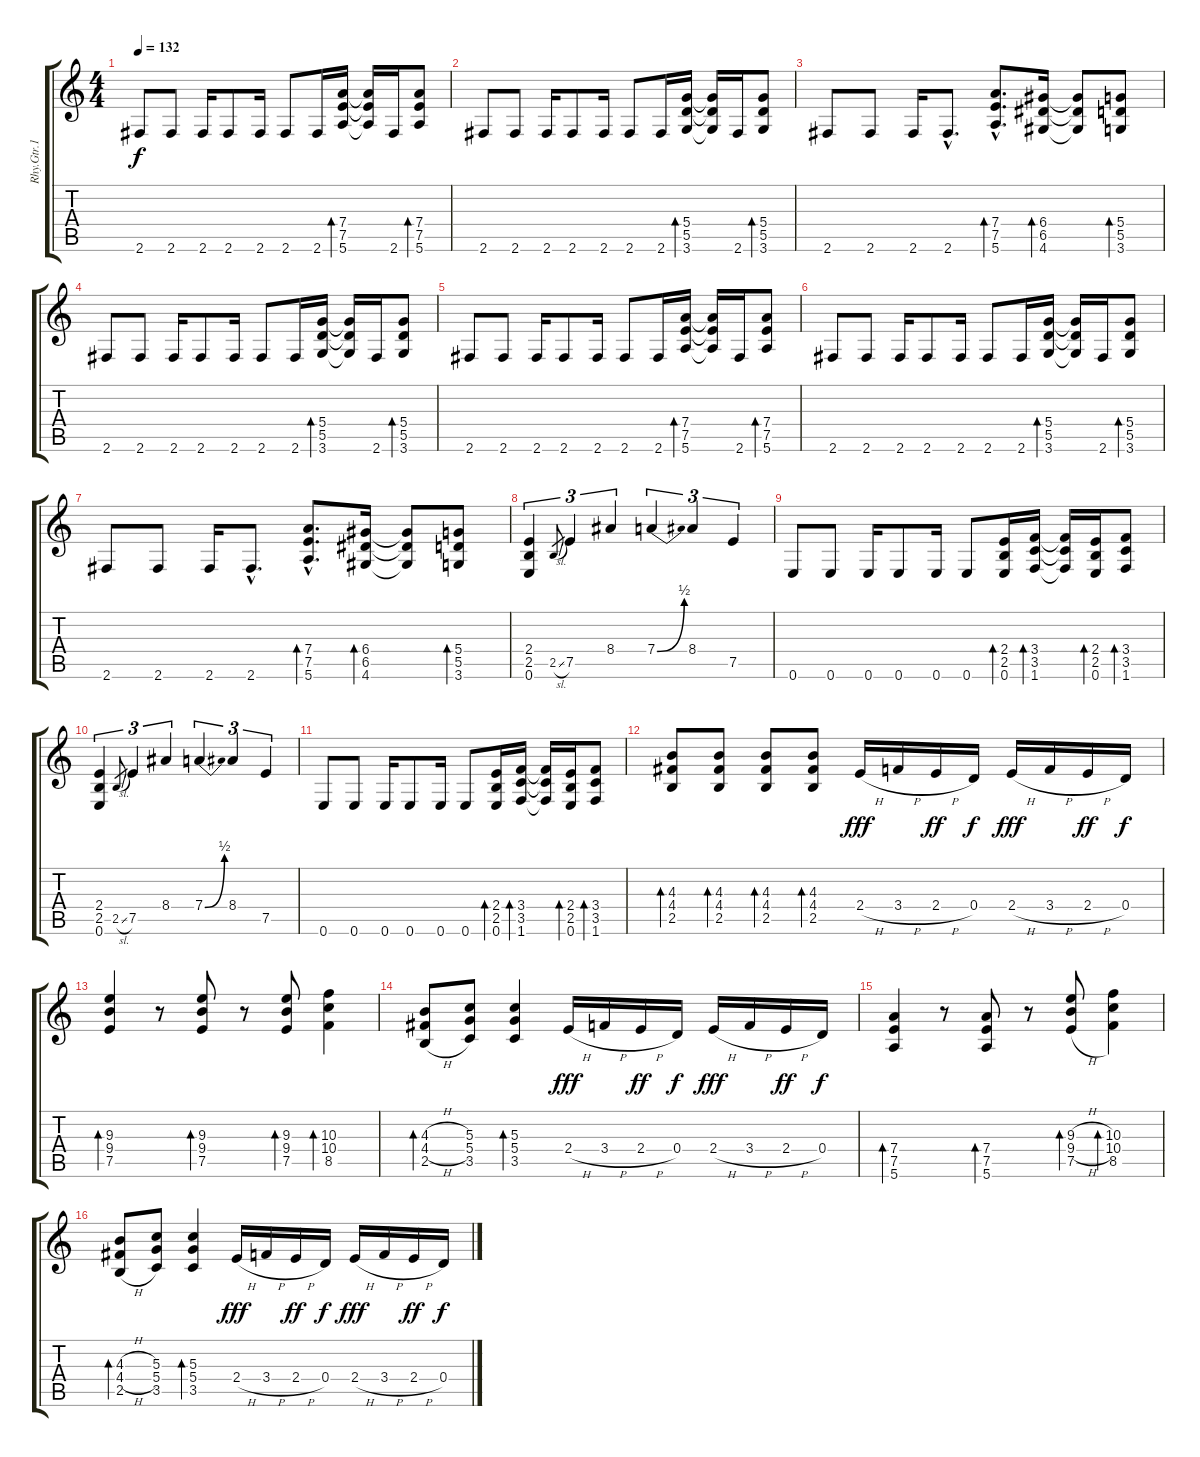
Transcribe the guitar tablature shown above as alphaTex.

\track ("Rhy.Gtr.1" "Rhy.Gtr.1") {instrument distortionguitar}
\staff {score tabs}
\tuning (E4 B3 G3 D3 A2 E2) {hide}
\ts (4 4)
\tempo 132
\clef g2
\ks c
2.6.8{dy f} 2.6.8 2.6.16 2.6.8 2.6.16 2.6.8 2.6.16 (7.4 7.5 5.6).16{bd 30} (7.4{t} 7.5{t} 5.6{t}).16 2.6.16 (7.4 7.5 5.6).8{bd 30} |
2.6.8 2.6.8 2.6.16 2.6.8 2.6.16 2.6.8 2.6.16 (5.4 5.5 3.6).16{bd 30} (5.4{t} 5.5{t} 3.6{t}).16 2.6.16 (5.4 5.5 3.6).8{bd 30} |
2.6.8 2.6.8 2.6.16 2.6{hac}.8{d} (7.4{hac} 7.5{hac} 5.6{hac}).8{d bd 60} (6.4 6.5 4.6).16{bd 30} (6.4{t} 6.5{t} 4.6{t}).8 (5.4 5.5 3.6).8{bd 30} |
2.6.8 2.6.8 2.6.16 2.6.8 2.6.16 2.6.8 2.6.16 (5.4 5.5 3.6).16{bd 30} (5.4{t} 5.5{t} 3.6{t}).16 2.6.16 (5.4 5.5 3.6).8{bd 30} |
2.6.8 2.6.8 2.6.16 2.6.8 2.6.16 2.6.8 2.6.16 (7.4 7.5 5.6).16{bd 30} (7.4{t} 7.5{t} 5.6{t}).16 2.6.16 (7.4 7.5 5.6).8{bd 30} |
2.6.8 2.6.8 2.6.16 2.6.8 2.6.16 2.6.8 2.6.16 (5.4 5.5 3.6).16{bd 30} (5.4{t} 5.5{t} 3.6{t}).16 2.6.16 (5.4 5.5 3.6).8{bd 30} |
2.6.8 2.6.8 2.6.16 2.6{hac}.8{d} (7.4{hac} 7.5{hac} 5.6{hac}).8{d bd 30} (6.4 6.5 4.6).16{bd 60} (6.4{t} 6.5{t} 4.6{t}).8 (5.4 5.5 3.6).8{bd 60} |
(2.4 2.5 0.6).4{tu (3 2)} 2.5{sl}.8{gr} 7.5.4{tu (3 2)} 8.4.4{tu (3 2)} 7.4{be (bend 0 0 60 2)}.4{tu (3 2)} 8.4.4{tu (3 2)} 7.5.4{tu (3 2)} |
0.6.8 0.6.8 0.6.16 0.6.8 0.6.16 0.6.8 (2.4 2.5 0.6).16{bd 30} (3.4 3.5 1.6).16{bd 30} (3.4{t} 3.5{t} 1.6{t}).16 (2.4 2.5 0.6).16{bd 30} (3.4 3.5 1.6).8{bd 30} |
(2.4 2.5 0.6).4{tu (3 2)} 2.5{sl}.8{gr} 7.5.4{tu (3 2)} 8.4.4{tu (3 2)} 7.4{be (bend 0 0 60 2)}.4{tu (3 2)} 8.4.4{tu (3 2)} 7.5.4{tu (3 2)} |
0.6.8 0.6.8 0.6.16 0.6.8 0.6.16 0.6.8 (2.4 2.5 0.6).16{bd 30} (3.4 3.5 1.6).16{bd 30} (3.4{t} 3.5{t} 1.6{t}).16 (2.4 2.5 0.6).16{bd 30} (3.4 3.5 1.6).8{bd 30} |
(4.3 4.4 2.5).8{bd 60} (4.3 4.4 2.5).8{bd 30} (4.3 4.4 2.5).8{bd 30} (4.3 4.4 2.5).8{bd 30} 2.4{h}.16{dy fff} 3.4{h}.16 2.4{h}.16{dy ff} 0.4.16{dy f} 2.4{h}.16{dy fff} 3.4{h}.16 2.4{h}.16{dy ff} 0.4.16{dy f} |
(9.3 9.4 7.5).4{bd 30} r.8 (9.3 9.4 7.5).8{bd 60} r.8 (9.3 9.4 7.5).8{bd 60} (10.3 10.4 8.5).4{bd 30} |
(4.3{h} 4.4{h} 2.5{h}).8{bd 30} (5.3 5.4 3.5).8 (5.3 5.4 3.5).4{bd 60} 2.4{h}.16{dy fff} 3.4{h}.16 2.4{h}.16{dy ff} 0.4.16{dy f} 2.4{h}.16{dy fff} 3.4{h}.16 2.4{h}.16{dy ff} 0.4.16{dy f} |
(7.4 7.5 5.6).4{bd 30} r.8 (7.4 7.5 5.6).8{bd 60} r.8 (9.3{h} 9.4{h} 7.5{h}).8{bd 60} (10.3 10.4 8.5).4{bd 30} |
(4.3{h} 4.4{h} 2.5{h}).8{bd 30} (5.3 5.4 3.5).8 (5.3 5.4 3.5).4{bd 60} 2.4{h}.16{dy fff} 3.4{h}.16 2.4{h}.16{dy ff} 0.4.16{dy f} 2.4{h}.16{dy fff} 3.4{h}.16 2.4{h}.16{dy ff} 0.4.16{dy f}
